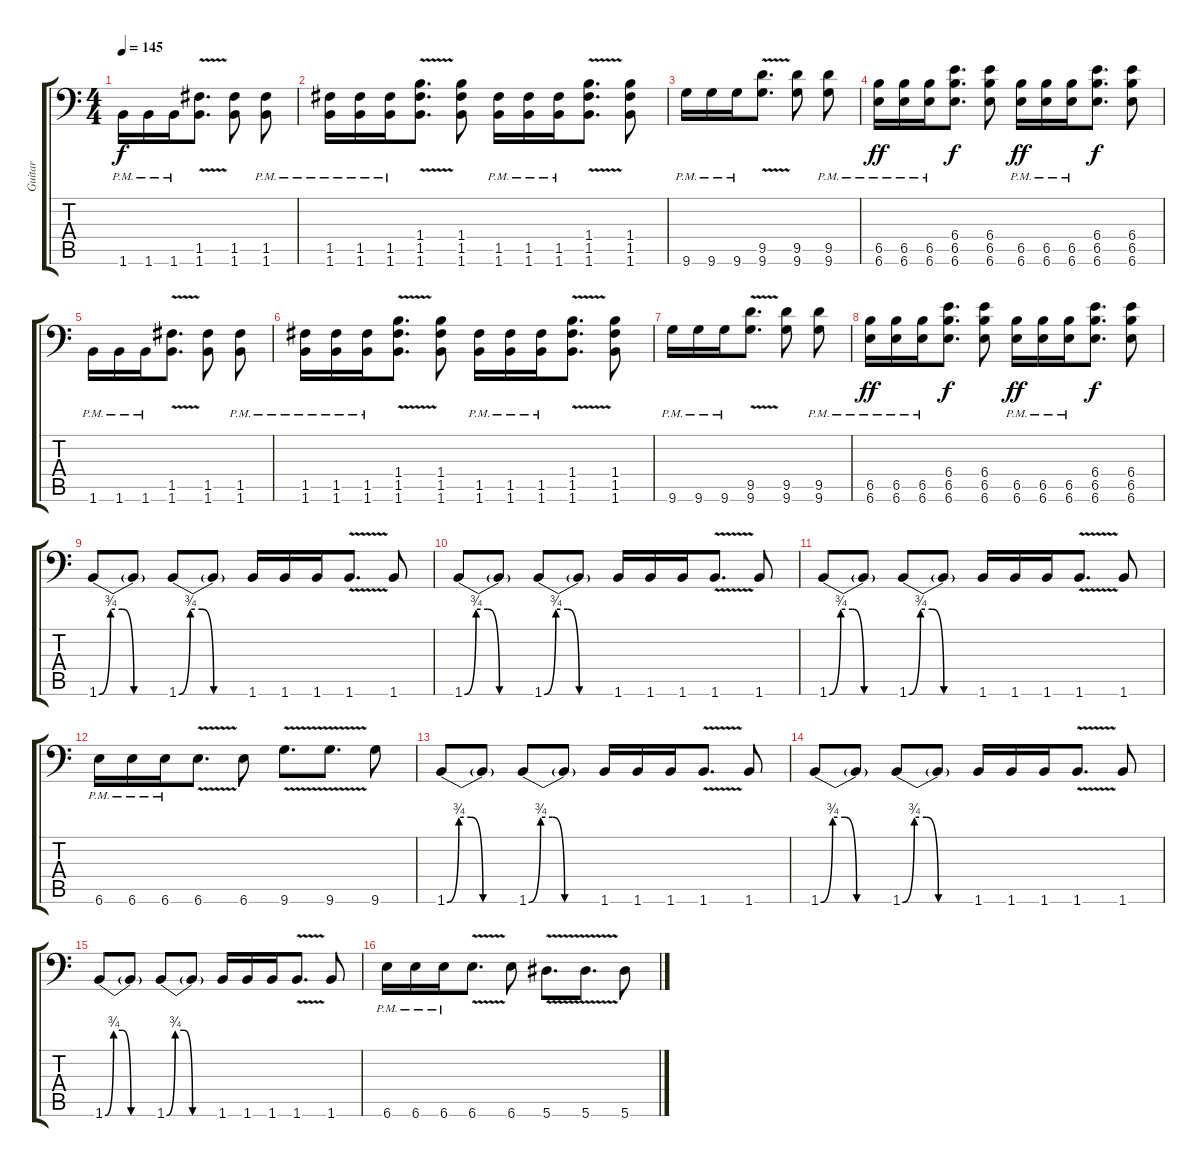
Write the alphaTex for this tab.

\track ("Guitar" "Guitar") {instrument distortionguitar}
\staff {score tabs}
\tuning (C4 G3 Eb3 Bb2 F2 Bb1) {hide}
\ts (4 4)
\tempo 145
\clef f4
\ks c
1.6{pm}.16{dy f} 1.6{pm}.16 1.6{pm}.16 (1.5 1.6{v}).8{d} (1.5 1.6).8 (1.5{pm} 1.6{pm}).8 |
(1.5{pm} 1.6{pm}).16 (1.5{pm} 1.6{pm}).16 (1.5{pm} 1.6{pm}).16 (1.4 1.5 1.6{v}).8{d} (1.4 1.5 1.6).8 (1.5{pm} 1.6{pm}).16 (1.5{pm} 1.6{pm}).16 (1.5{pm} 1.6{pm}).16 (1.4 1.5 1.6{v}).8{d} (1.4 1.5 1.6).8 |
9.6{pm}.16 9.6{pm}.16 9.6{pm}.16 (9.5 9.6{v}).8{d} (9.5 9.6).8 (9.5{pm} 9.6{pm}).8 |
(6.5{pm} 6.6{pm}).16{dy ff} (6.5{pm} 6.6{pm}).16 (6.5{pm} 6.6{pm}).16 (6.4 6.5 6.6).8{d dy f} (6.4 6.5 6.6).8 (6.5{pm} 6.6{pm}).16{dy ff} (6.5{pm} 6.6{pm}).16 (6.5{pm} 6.6{pm}).16 (6.4 6.5 6.6).8{d dy f} (6.4 6.5 6.6).8 |
1.6{pm}.16 1.6{pm}.16 1.6{pm}.16 (1.5 1.6{v}).8{d} (1.5 1.6).8 (1.5{pm} 1.6{pm}).8 |
(1.5{pm} 1.6{pm}).16 (1.5{pm} 1.6{pm}).16 (1.5{pm} 1.6{pm}).16 (1.4 1.5 1.6{v}).8{d} (1.4 1.5 1.6).8 (1.5{pm} 1.6{pm}).16 (1.5{pm} 1.6{pm}).16 (1.5{pm} 1.6{pm}).16 (1.4 1.5 1.6{v}).8{d} (1.4 1.5 1.6).8 |
9.6{pm}.16 9.6{pm}.16 9.6{pm}.16 (9.5 9.6{v}).8{d} (9.5 9.6).8 (9.5{pm} 9.6{pm}).8 |
(6.5{pm} 6.6{pm}).16{dy ff} (6.5{pm} 6.6{pm}).16 (6.5{pm} 6.6{pm}).16 (6.4 6.5 6.6).8{d dy f} (6.4 6.5 6.6).8 (6.5{pm} 6.6{pm}).16{dy ff} (6.5{pm} 6.6{pm}).16 (6.5{pm} 6.6{pm}).16 (6.4 6.5 6.6).8{d dy f} (6.4 6.5 6.6).8 |
1.6{be (custom 0 0 10 3 20 3 30 0 60 0)}.8 1.6{t}.8 1.6{be (custom 0 0 10 3 20 3 30 0 60 0)}.8 1.6{t}.8 1.6.16 1.6.16 1.6.16 1.6{v}.8{d} 1.6.8 |
1.6{be (custom 0 0 10 3 20 3 30 0 60 0)}.8 1.6{t}.8 1.6{be (custom 0 0 10 3 20 3 30 0 60 0)}.8 1.6{t}.8 1.6.16 1.6.16 1.6.16 1.6{v}.8{d} 1.6.8 |
1.6{be (custom 0 0 10 3 20 3 30 0 60 0)}.8 1.6{t}.8 1.6{be (custom 0 0 10 3 20 3 30 0 60 0)}.8 1.6{t}.8 1.6.16 1.6.16 1.6.16 1.6{v}.8{d} 1.6.8 |
6.6{pm}.16 6.6{pm}.16 6.6{pm}.16 6.6{v}.8{d} 6.6.8 9.6{v}.8{d} 9.6{v}.8{d} 9.6.8 |
1.6{be (custom 0 0 10 3 20 3 30 0 60 0)}.8 1.6{t}.8 1.6{be (custom 0 0 10 3 20 3 30 0 60 0)}.8 1.6{t}.8 1.6.16 1.6.16 1.6.16 1.6{v}.8{d} 1.6.8 |
1.6{be (custom 0 0 10 3 20 3 30 0 60 0)}.8 1.6{t}.8 1.6{be (custom 0 0 10 3 20 3 30 0 60 0)}.8 1.6{t}.8 1.6.16 1.6.16 1.6.16 1.6{v}.8{d} 1.6.8 |
1.6{be (custom 0 0 10 3 20 3 30 0 60 0)}.8 1.6{t}.8 1.6{be (custom 0 0 10 3 20 3 30 0 60 0)}.8 1.6{t}.8 1.6.16 1.6.16 1.6.16 1.6{v}.8{d} 1.6.8 |
6.6{pm}.16 6.6{pm}.16 6.6{pm}.16 6.6{v}.8{d} 6.6.8 5.6{v}.8{d} 5.6{v}.8{d} 5.6.8
